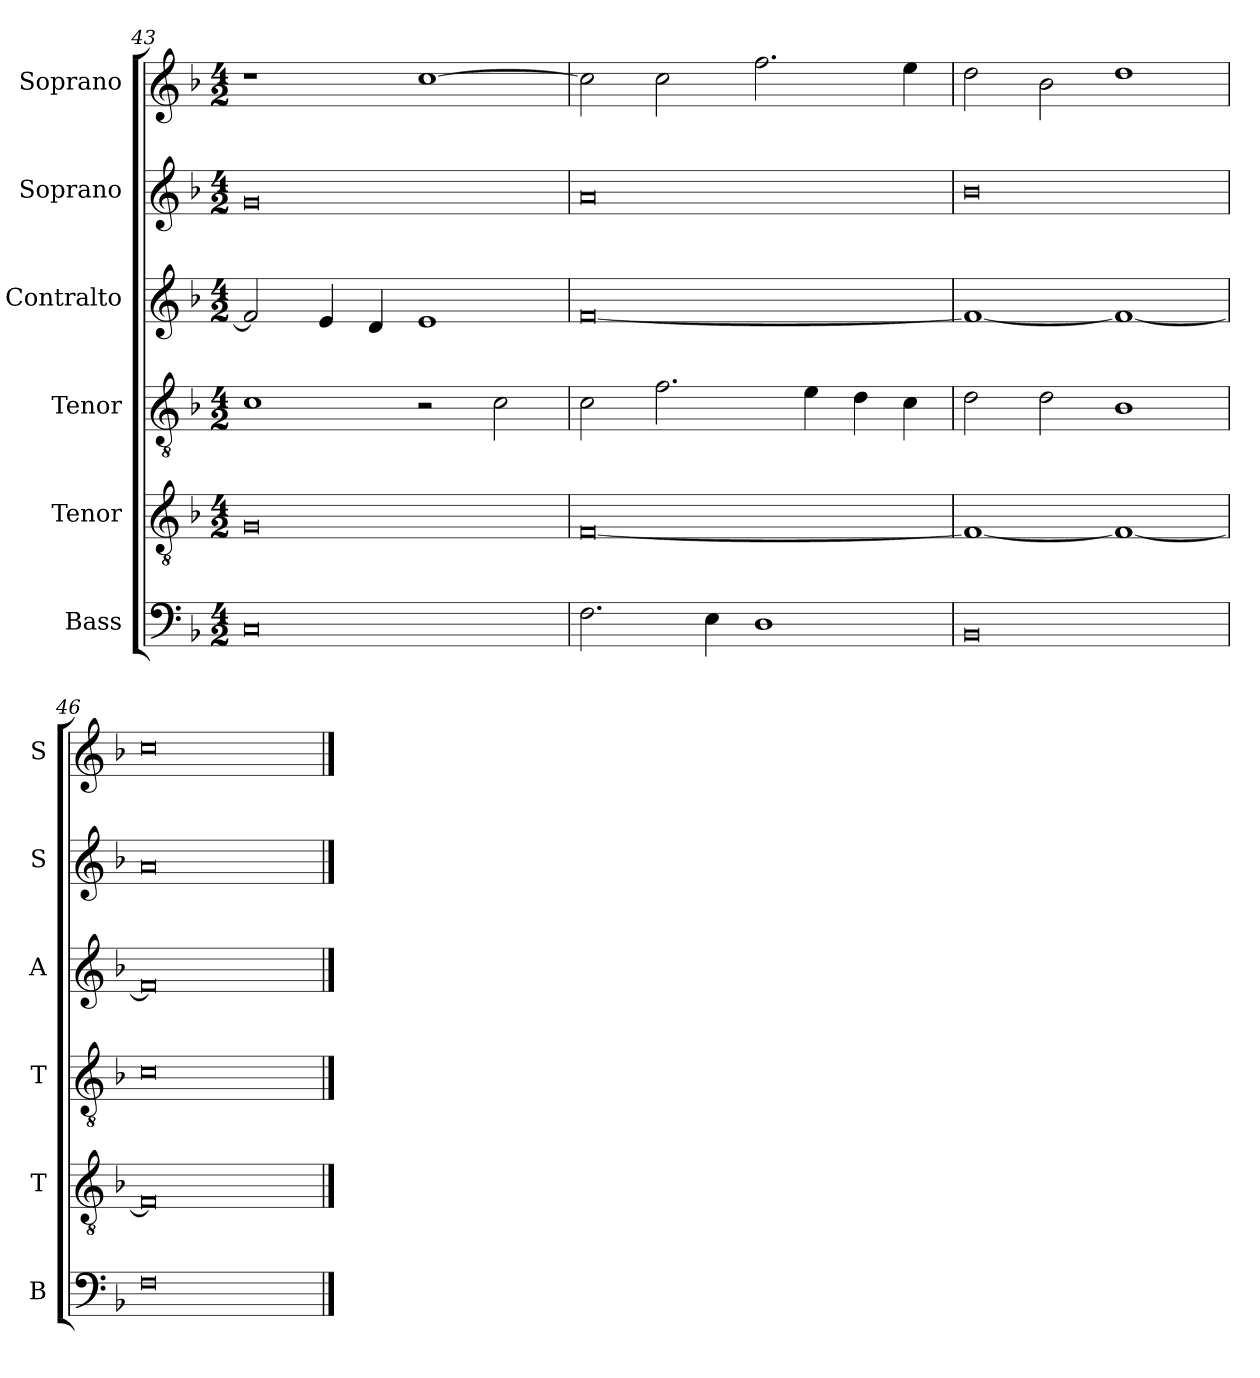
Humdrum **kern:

**kern	**kern	**kern	**kern	**kern	**kern
*part6	*part5	*part4	*part3	*part2	*part1
*staff6	*staff5	*staff4	*staff3	*staff2	*staff1
*I"Bass	*I"Tenor	*I"Tenor	*I"Contralto	*I"Soprano	*I"Soprano
*I'B	*I'T	*I'T	*I'A	*I'S	*I'S
*clefF4	*clefGv2	*clefGv2	*clefG2	*clefG2	*clefG2
*k[b-]	*k[b-]	*k[b-]	*k[b-]	*k[b-]	*k[b-]
*M4/2	*M4/2	*M4/2	*M4/2	*M4/2	*M4/2
=43	=43	=43	=43	=43	=43
0C	0G	1c	2f]	0g	1r
.	.	.	4e	.	.
.	.	.	4d	.	.
.	.	2r	1e	.	[1cc
.	.	2c	.	.	.
=44	=44	=44	=44	=44	=44
2.F	[0F	2c	[0f	0a	2cc]
.	.	2.f	.	.	2cc
4E	.	.	.	.	.
1D	.	.	.	.	2.ff
.	.	4e	.	.	.
.	.	4d	.	.	.
.	.	4c	.	.	4ee
=45	=45	=45	=45	=45	=45
0BB-	1F_	2d	1f_	0b-	2dd
.	.	2d	.	.	2b-
.	1F_	1B-	1f_	.	1dd
=46	=46	=46	=46	=46	=46
0F	0F]	0c	0f]	0a	0cc
==	==	==	==	==	==
*-	*-	*-	*-	*-	*-
